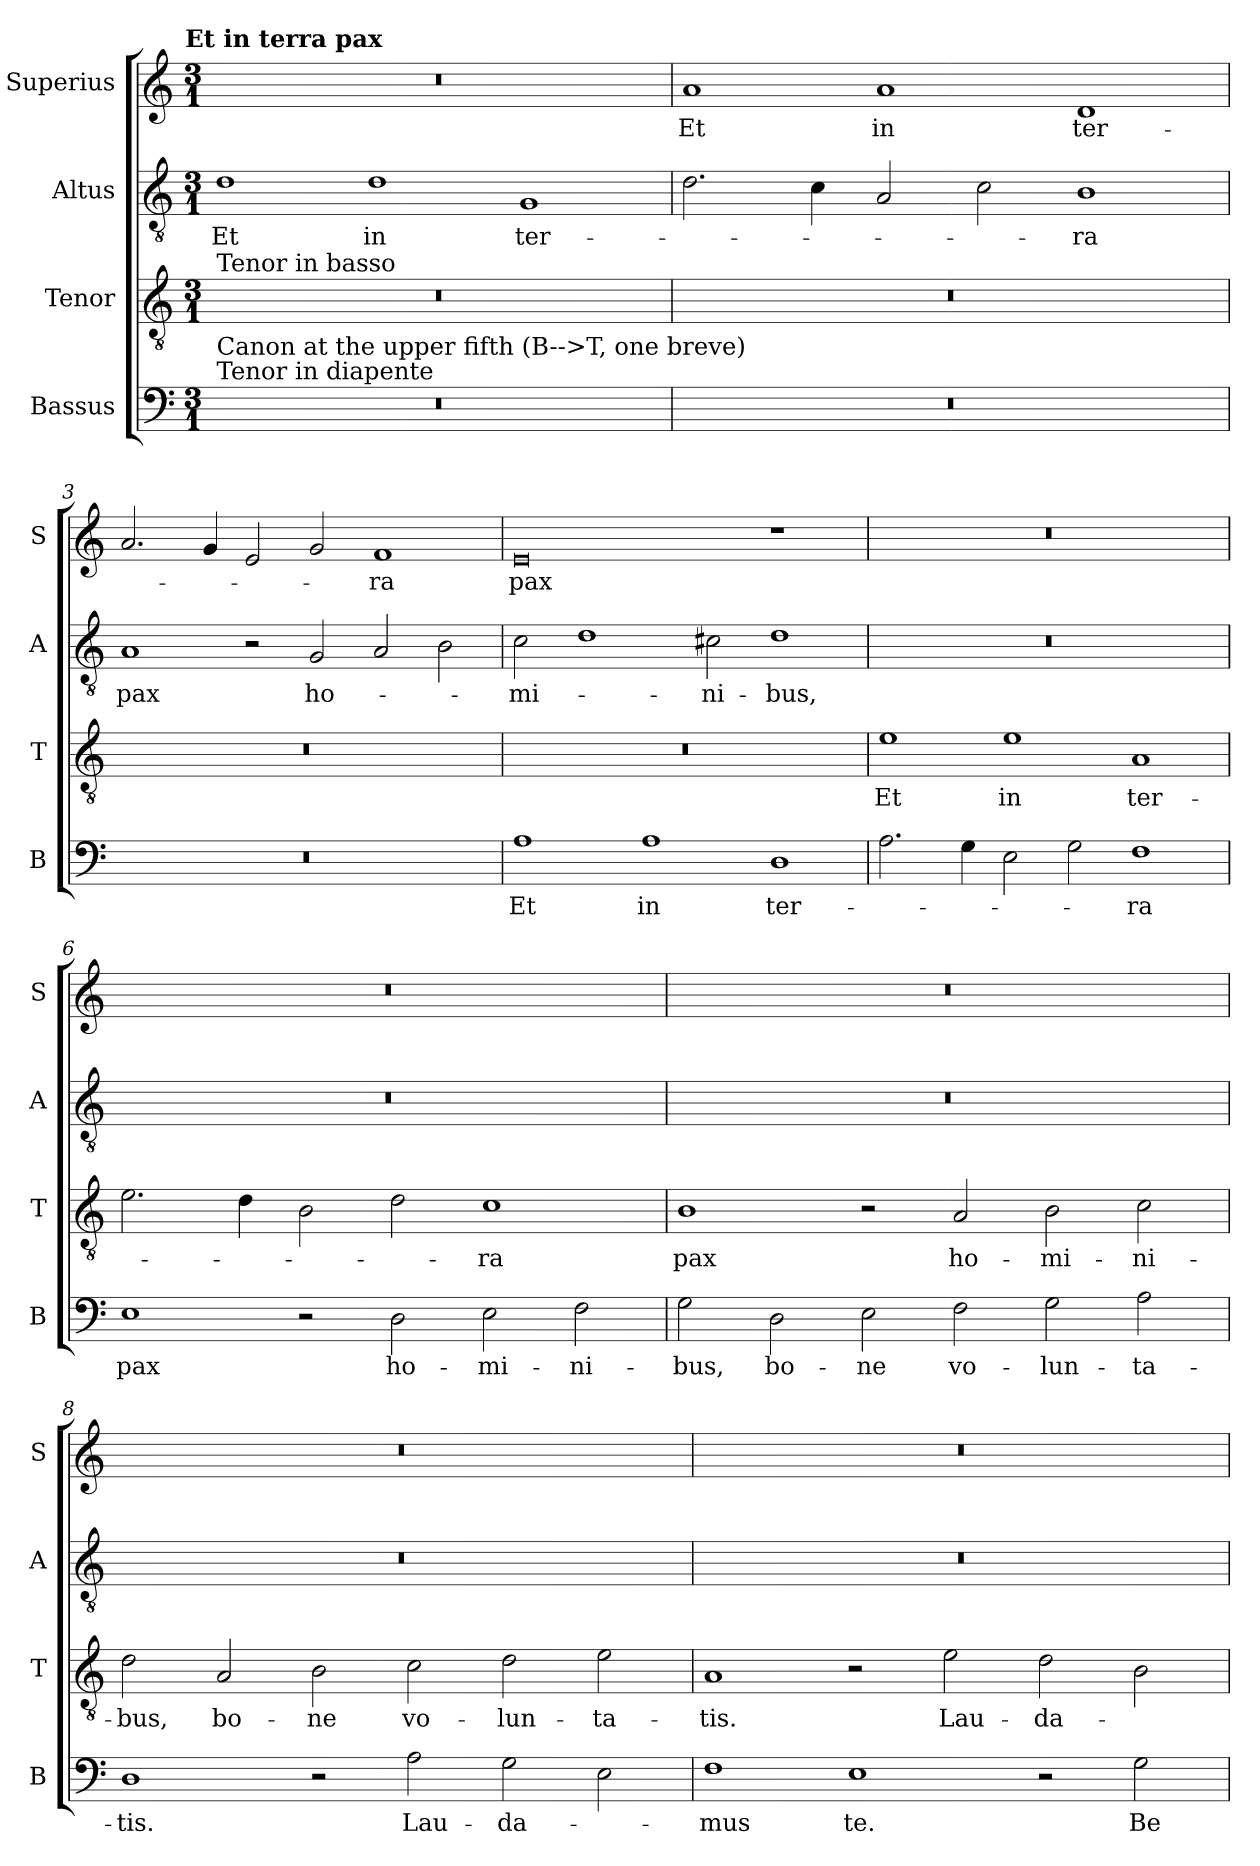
**kern	**text	**kern	**text	**kern	**text	**kern	**text
*part4	*part4	*part3	*part3	*part2	*part2	*part1	*part1
*staff4	*staff4	*staff3	*staff3	*staff2	*staff2	*staff1	*staff1
*I"Bassus	*	*I"Tenor	*	*I"Altus	*	*I"Superius	*
*I'B	*	*I'T	*	*I'A	*	*I'S	*
*clefF4	*	*clefGv2	*	*clefGv2	*	*clefG2	*
*k[]	*	*k[]	*	*k[]	*	*k[]	*
!!LO:TX:omd:t=Et in terra pax
*M3/1	*	*M3/1	*	*M3/1	*	*M3/1	*
=1	=1	=1	=1	=1	=1	=1	=1
!	!	!LO:TX:a:t=Tenor in basso	!	!	!	!	!
!LO:TX:a:t=Tenor in diapente	!	!	!	!	!	!	!
!LO:TX:a:t=Canon at the upper fifth (B-->T, one breve)	!	!	!	!	!	!	!
0.r	.	0.r	.	1d	Et	0.r	.
.	.	.	.	1d	in	.	.
.	.	.	.	1G	ter-	.	.
=2	=2	=2	=2	=2	=2	=2	=2
0.r	.	0.r	.	2.d\	.	1a	Et
.	.	.	.	4c\	.	.	.
.	.	.	.	2A/	.	1a	in
.	.	.	.	2c\	.	.	.
.	.	.	.	1B	-ra	1d	ter-
=3	=3	=3	=3	=3	=3	=3	=3
0.r	.	0.r	.	1A	pax	2.a/	.
.	.	.	.	.	.	4g/	.
.	.	.	.	2r	.	2e/	.
.	.	.	.	2G/	ho-	2g/	.
.	.	.	.	2A/	.	1f	-ra
.	.	.	.	2B\	.	.	.
=4	=4	=4	=4	=4	=4	=4	=4
1A	Et	0.r	.	2c\	-mi-	0e	pax
.	.	.	.	1d	.	.	.
1A	in	.	.	.	.	.	.
.	.	.	.	2c#X\	-ni-	.	.
1D	ter-	.	.	1d	-bus,	1r	.
=5	=5	=5	=5	=5	=5	=5	=5
2.A\	.	1e	Et	0.r	.	0.r	.
4G\	.	.	.	.	.	.	.
2E\	.	1e	in	.	.	.	.
2G\	.	.	.	.	.	.	.
1F	-ra	1A	ter-	.	.	.	.
=6	=6	=6	=6	=6	=6	=6	=6
1E	pax	2.e\	.	0.r	.	0.r	.
.	.	4d\	.	.	.	.	.
2r	.	2B\	.	.	.	.	.
2D\	ho-	2d\	.	.	.	.	.
2E\	-mi-	1c	-ra	.	.	.	.
2F\	-ni-	.	.	.	.	.	.
=7	=7	=7	=7	=7	=7	=7	=7
2G\	-bus,	1B	pax	0.r	.	0.r	.
2D\	bo-	.	.	.	.	.	.
2E\	-ne	2r	.	.	.	.	.
2F\	vo-	2A/	ho-	.	.	.	.
2G\	-lun-	2B\	-mi-	.	.	.	.
2A\	-ta-	2c\	-ni-	.	.	.	.
=8	=8	=8	=8	=8	=8	=8	=8
1D	-tis.	2d\	-bus,	0.r	.	0.r	.
.	.	2A/	bo-	.	.	.	.
2r	.	2B\	-ne	.	.	.	.
2A\	Lau-	2c\	vo-	.	.	.	.
2G\	-da-	2d\	-lun-	.	.	.	.
2E\	.	2e\	-ta-	.	.	.	.
=9	=9	=9	=9	=9	=9	=9	=9
1F	-mus	1A	-tis.	0.r	.	0.r	.
1E	te.	2r	.	.	.	.	.
.	.	2e\	Lau-	.	.	.	.
2r	.	2d\	-da-	.	.	.	.
2G\	Be-	2B\	.	.	.	.	.
=	=	=	=	=	=	=	=
*-	*-	*-	*-	*-	*-	*-	*-
